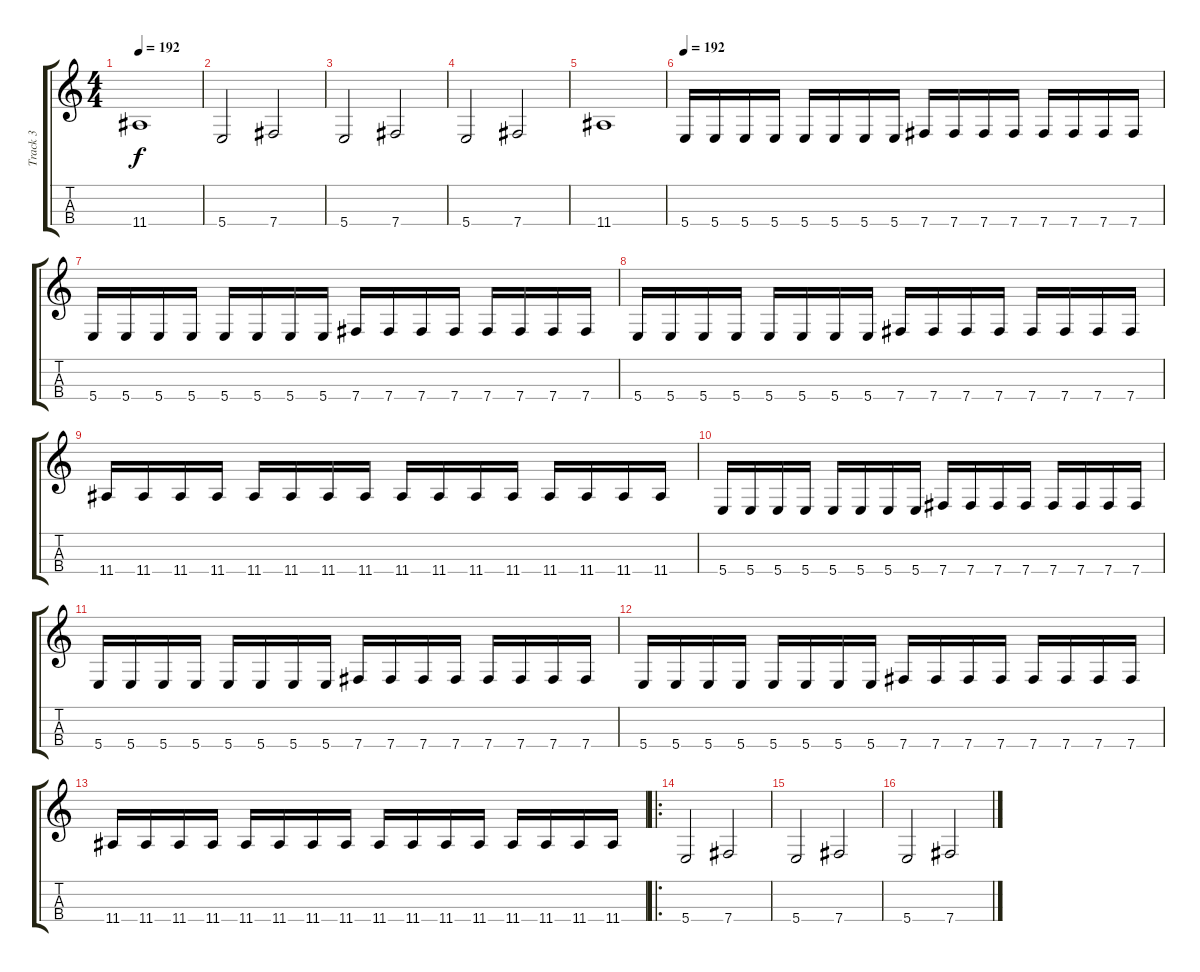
\track ("Track 3" "Track 3") {instrument electricbasspick}
\staff {score tabs}
\tuning (E3 B2 Gb2 B1) {hide}
\ts (4 4)
\tempo 192
\clef g2
\ks c
11.4.1{dy f} |
5.4.2 7.4.2 |
5.4.2 7.4.2 |
5.4.2 7.4.2 |
11.4.1 |
\tempo 192
5.4.16 5.4.16 5.4.16 5.4.16 5.4.16 5.4.16 5.4.16 5.4.16 7.4.16 7.4.16 7.4.16 7.4.16 7.4.16 7.4.16 7.4.16 7.4.16 |
5.4.16 5.4.16 5.4.16 5.4.16 5.4.16 5.4.16 5.4.16 5.4.16 7.4.16 7.4.16 7.4.16 7.4.16 7.4.16 7.4.16 7.4.16 7.4.16 |
5.4.16 5.4.16 5.4.16 5.4.16 5.4.16 5.4.16 5.4.16 5.4.16 7.4.16 7.4.16 7.4.16 7.4.16 7.4.16 7.4.16 7.4.16 7.4.16 |
11.4.16 11.4.16 11.4.16 11.4.16 11.4.16 11.4.16 11.4.16 11.4.16 11.4.16 11.4.16 11.4.16 11.4.16 11.4.16 11.4.16 11.4.16 11.4.16 |
5.4.16 5.4.16 5.4.16 5.4.16 5.4.16 5.4.16 5.4.16 5.4.16 7.4.16 7.4.16 7.4.16 7.4.16 7.4.16 7.4.16 7.4.16 7.4.16 |
5.4.16 5.4.16 5.4.16 5.4.16 5.4.16 5.4.16 5.4.16 5.4.16 7.4.16 7.4.16 7.4.16 7.4.16 7.4.16 7.4.16 7.4.16 7.4.16 |
5.4.16 5.4.16 5.4.16 5.4.16 5.4.16 5.4.16 5.4.16 5.4.16 7.4.16 7.4.16 7.4.16 7.4.16 7.4.16 7.4.16 7.4.16 7.4.16 |
11.4.16 11.4.16 11.4.16 11.4.16 11.4.16 11.4.16 11.4.16 11.4.16 11.4.16 11.4.16 11.4.16 11.4.16 11.4.16 11.4.16 11.4.16 11.4.16 |
\ro
5.4.2 7.4.2 |
5.4.2 7.4.2 |
5.4.2 7.4.2
